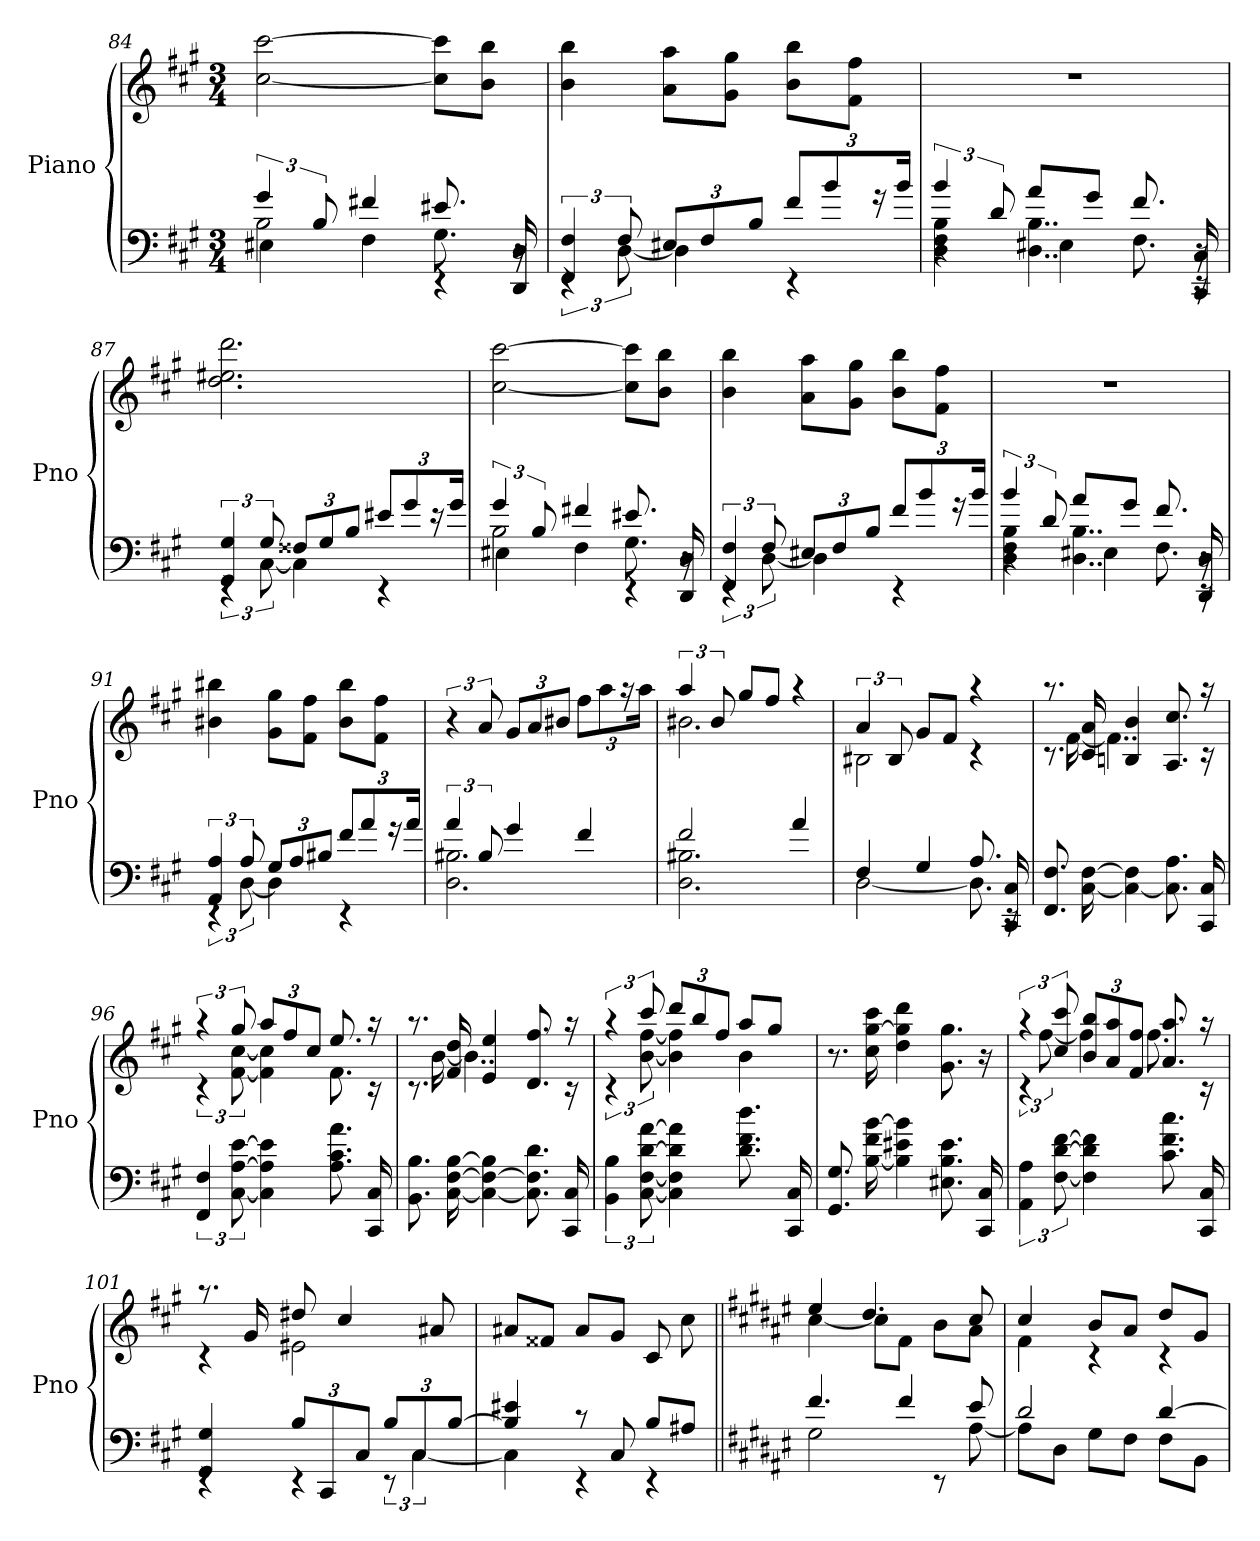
**kern	**kern
*part1	*part1
*staff2	*staff1
*I"Piano	*
*I'Pno	*
*clefF4	*clefG2
*k[f#c#g#]	*k[f#c#g#]
*M3/4	*M3/4
=84	=84
*^	*
*	*^	*
6g#	2B	4E#X\	[2cc# [2ccc#
12B	.	.	.
4f#X	.	4F#\	.
8.e#X	4rEE	8.G#\	8cc#] 8ccc#]L
.	.	.	8b 8bbJ
16DD 16D	.	16r	.
*	*v	*v	*
=85	=85	=85
6FF# 6F#	6rEE	4b 4bb
12F#	[12D	.
12E#XL	4D]	8a 8aaL
12F#	.	.
.	.	8g# 8gg#J
12BJ	.	.
12f#L	4rEE	8b 8bbL
12b	.	.
.	.	8f# 8ff#J
24r	.	.
24bJk	.	.
=86	=86	=86
*	*^	*
6b	4D 4F# 4B	4r	2.r
12d	.	.	.
8aL	4..D 4..B	4E#X\	.
8g#J	.	.	.
8.f#	.	8.F#\	.
16CC# 16C#	16rEE	16r	.
*	*v	*v	*
=87	=87	=87
6GG# 6G#	6rEE	2.dd 2.ee#X 2.ddd
12G#	[12C#	.
12F##XL	4C#]	.
12G#	.	.
12BJ	.	.
12e#XL	4rEE	.
12g#	.	.
24r	.	.
24g#Jk	.	.
=88	=88	=88
*	*^	*
6g#	2B	4E#X\	[2cc# [2ccc#
12B	.	.	.
4f#X	.	4F#\	.
8.e#X	4rEE	8.G#\	8cc#] 8ccc#]L
.	.	.	8b 8bbJ
16DD 16D	.	16r	.
*	*v	*v	*
=89	=89	=89
6FF# 6F#	6rEE	4b 4bb
12F#	[12D	.
12E#XL	4D]	8a 8aaL
12F#	.	.
.	.	8g# 8gg#J
12BJ	.	.
12f#L	4rEE	8b 8bbL
12b	.	.
.	.	8f# 8ff#J
24r	.	.
24bJk	.	.
=90	=90	=90
*	*^	*
6b	4D 4F# 4B	4r	2.r
12d	.	.	.
8aL	4..D 4..B	4E#X\	.
8g#J	.	.	.
8.f#	.	8.F#\	.
16DD 16D	16rEE	16r	.
*	*v	*v	*
=91	=91	=91
6AA 6A	6rEE	4b#X 4bb#X
12A	[12D	.
12G#L	4D]	8g# 8gg#L
12A	.	.
.	.	8f# 8ff#J
12B#XJ	.	.
12f#L	4rEE	8b# 8bb#L
12a	.	.
.	.	8f# 8ff#J
24r	.	.
24aJk	.	.
=92	=92	=92
6a	2.D 2.B#X	6r
12B#	.	12a
4g#	.	12g#L
.	.	12a
.	.	12b#XJ
4f#	.	12ff#L
.	.	12aa
.	.	24r
.	.	24aaJk
=93	=93	=93
*	*	*^
2f#	2.D 2.B#X	6aa	2.b#X
.	.	12b#	.
.	.	8gg#L	.
.	.	8ff#J	.
4a	.	4raa	.
=94	=94	=94	=94
4F#	[2D	6a	2B#X
.	.	12B#	.
4G#	.	8g#L	.
.	.	8f#J	.
8.A	8.D]	4raa	4rc
16CC# 16C#	16rEE	.	.
*v	*v	*	*
=95	=95	=95
8.FF# 8.F#	8.raa	8.rc
[16C# [16F#	16c# 16a	[16f#
4C#_ 4F#]	4Bn 4b	4..f#]
8.C#] 8.A	8.A 8.cc#	.
16CC# 16C#	16raa	16rc
=96	=96	=96
6FF# 6F#	6raa	6rc
[12C# [12A [12e	12gg#	[12f# [12cc#
4C#] 4A] 4e]	12aaL	4f#] 4cc#]
.	12ff#	.
.	12cc#J	.
8.A 8.c# 8.a	8.ee	8.f#
16CC# 16C#	16raa	16rc
=97	=97	=97
8.BB 8.B	8.raa	8.rc
[16C# [16F# [16B	16f# 16dd	[16b
4C#_ 4F#_ 4B]	4e 4ee	4..b]
8.C#] 8.F#] 8.d	8.d 8.ff#	.
16CC# 16C#	16raa	16rc
=98	=98	=98
6BB 6B	6raa	6rc
[12C# [12F# [12d [12a	12ccc#	[12b [12ff#
4C#] 4F#] 4d] 4a]	12dddL	4b] 4ff#]
.	12bb	.
.	12ff#J	.
8.d 8.f# 8.dd	8aaL	4b
.	8gg#J	.
16CC# 16C#	.	.
*	*v	*v
=99	=99
8.GG# 8.G#	8.r
[16B 16f# [16b	16cc# [16gg# 16ccc#
4B] 4e#X 4b]	4dd 4gg#] 4ddd
8.E#X 8.B 8.e#	8.g# 8.gg#
16CC# 16C#	16r
=100	=100
*	*^
6AA 6A	6raa	6rc
[12F# [12d [12f#	12cc# 12ccc#	[12ff#
4F#] 4d] 4f#]	12b 12bbL	4ff#]
.	12a 12aa	.
.	12f# 12ff#J	.
8.c# 8.f# 8.cc#	8.a 8.aa	8.ff#
16CC# 16C#	16raa	16rc
=101	=101	=101
*^	*	*
4GG# 4G#	4rEE	8.raa	4rc
.	.	16g#	.
12BL	4rEE	8dd#X	2e#X
12CC#	.	.	.
.	.	4cc#	.
12C#J	.	.	.
12BL	12rEE	.	.
12C#	[6C#	.	.
.	.	8a#X	.
[12BJ	.	.	.
*	*	*v	*v
=102	=102	=102
4B] 4e#X	4C#]	8a#XL
.	.	8f##XJ
8rc	4rEE	8a#L
8C#	.	8g#J
8BL	4rEE	8c#
8A#XJ	.	8cc#
=103||	=103||	=103||
*k[f#c#g#d#a#e#]	*	*k[f#c#g#d#a#e#]
*	*	*^
4.f#	2G#	4ee#	[4cc#
.	.	4.dd#	8cc#L]
4f#	.	.	8f#J
.	8rEE	.	8bL
8e#	[8A#	8cc#	8a#J
=104	=104	=104	=104
2d#	8A#L]	4cc#	4f#
.	8D#J	.	.
.	8G#L	8bL	4rc
.	8F#J	8a#J	.
[4d#	8F#L	8dd#L	4rc
.	8BBJ	8g#J	.
*v	*v	*	*
*	*v	*v
=	=
*-	*-
